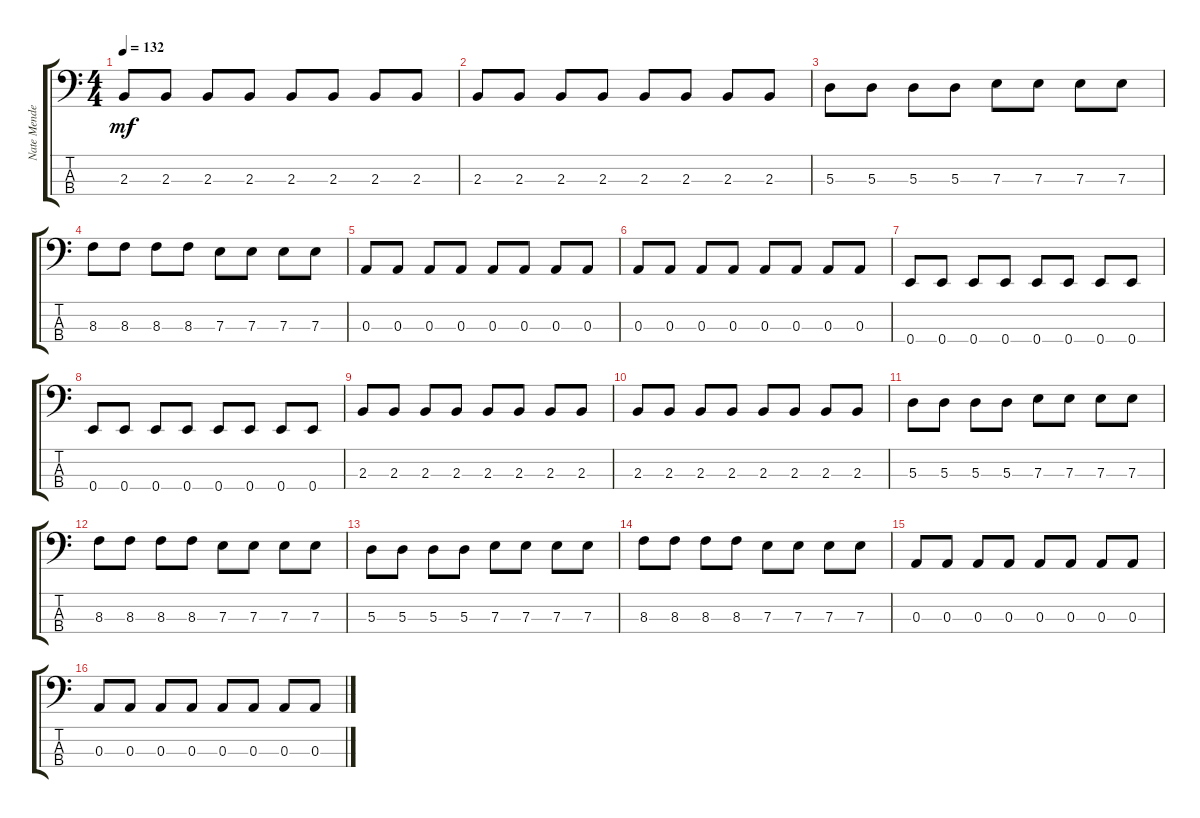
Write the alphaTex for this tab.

\track ("Nate Mendel (Bass)" "Nate Mende") {instrument electricbassfinger}
\staff {score tabs}
\tuning (G2 D2 A1 E1) {hide}
\ts (4 4)
\tempo 132
\clef f4
\ks c
2.3.8{dy mf} 2.3.8 2.3.8 2.3.8 2.3.8 2.3.8 2.3.8 2.3.8 |
2.3.8 2.3.8 2.3.8 2.3.8 2.3.8 2.3.8 2.3.8 2.3.8 |
5.3.8 5.3.8 5.3.8 5.3.8 7.3.8 7.3.8 7.3.8 7.3.8 |
8.3.8 8.3.8 8.3.8 8.3.8 7.3.8 7.3.8 7.3.8 7.3.8 |
0.3.8 0.3.8 0.3.8 0.3.8 0.3.8 0.3.8 0.3.8 0.3.8 |
0.3.8 0.3.8 0.3.8 0.3.8 0.3.8 0.3.8 0.3.8 0.3.8 |
0.4.8 0.4.8 0.4.8 0.4.8 0.4.8 0.4.8 0.4.8 0.4.8 |
0.4.8 0.4.8 0.4.8 0.4.8 0.4.8 0.4.8 0.4.8 0.4.8 |
2.3.8 2.3.8 2.3.8 2.3.8 2.3.8 2.3.8 2.3.8 2.3.8 |
2.3.8 2.3.8 2.3.8 2.3.8 2.3.8 2.3.8 2.3.8 2.3.8 |
5.3.8 5.3.8 5.3.8 5.3.8 7.3.8 7.3.8 7.3.8 7.3.8 |
8.3.8 8.3.8 8.3.8 8.3.8 7.3.8 7.3.8 7.3.8 7.3.8 |
5.3.8 5.3.8 5.3.8 5.3.8 7.3.8 7.3.8 7.3.8 7.3.8 |
8.3.8 8.3.8 8.3.8 8.3.8 7.3.8 7.3.8 7.3.8 7.3.8 |
0.3.8 0.3.8 0.3.8 0.3.8 0.3.8 0.3.8 0.3.8 0.3.8 |
0.3.8 0.3.8 0.3.8 0.3.8 0.3.8 0.3.8 0.3.8 0.3.8
